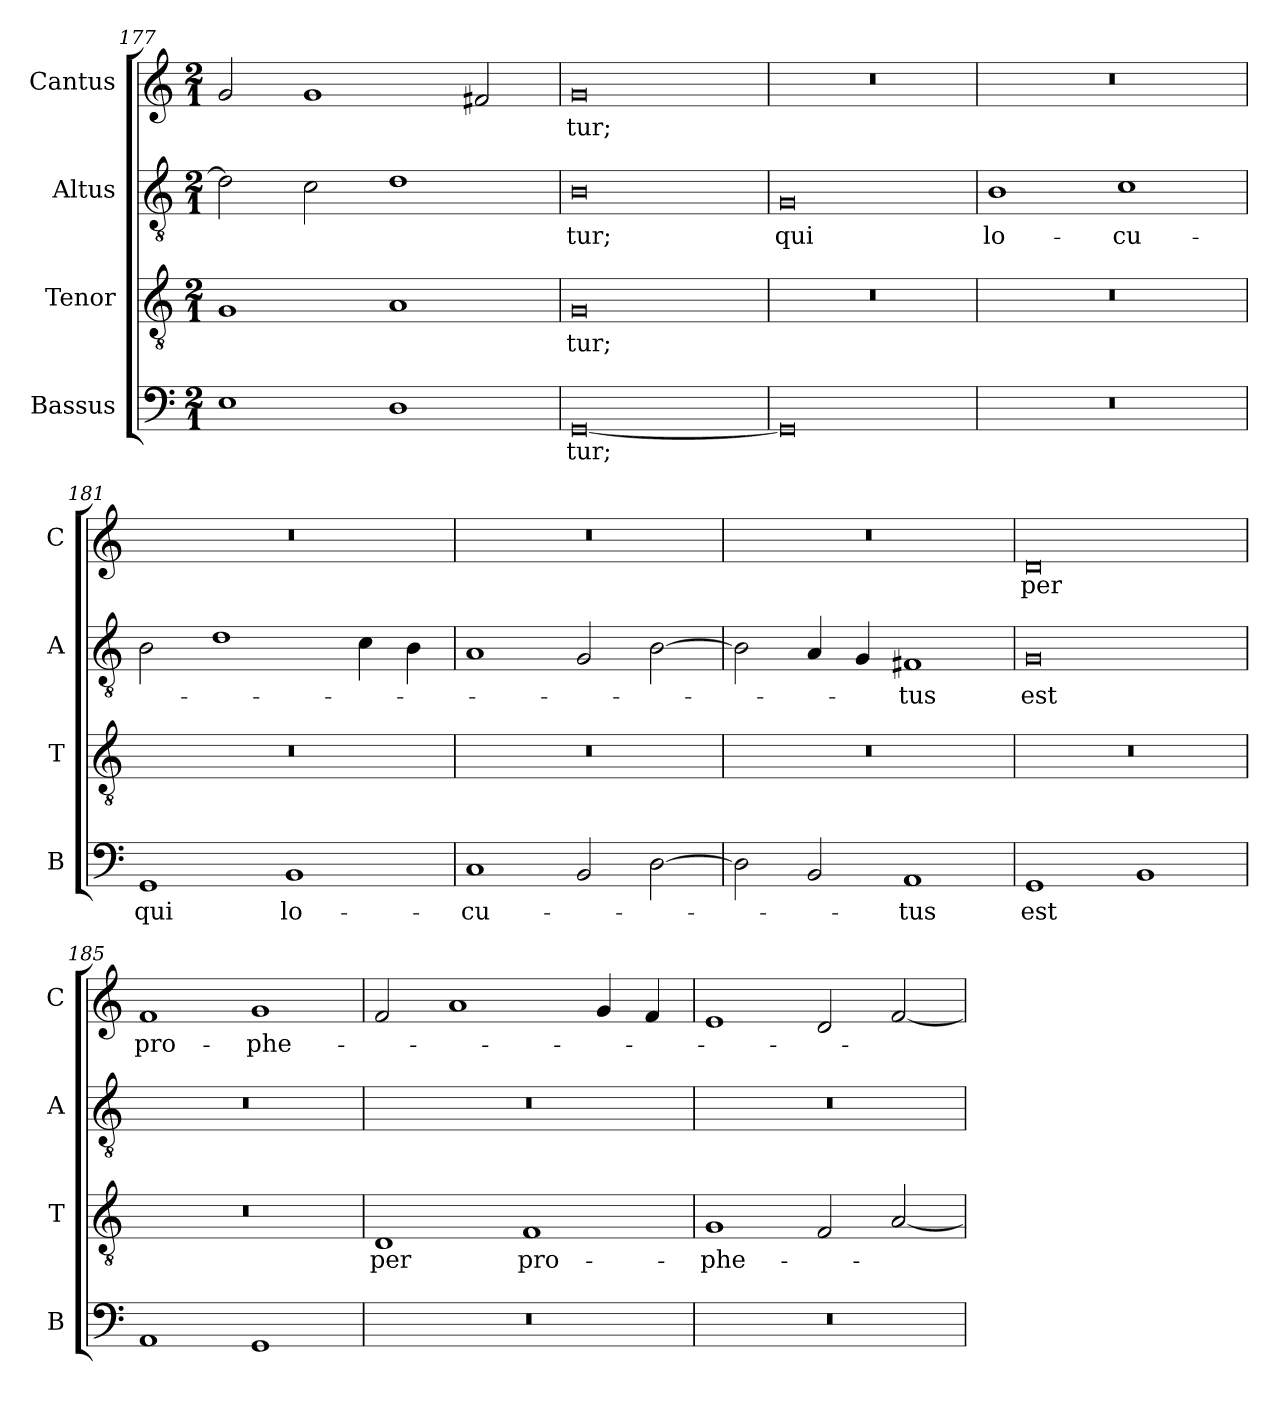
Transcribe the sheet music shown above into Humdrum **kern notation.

**kern	**text	**kern	**text	**kern	**text	**kern	**text
*part4	*part4	*part3	*part3	*part2	*part2	*part1	*part1
*staff4	*staff4	*staff3	*staff3	*staff2	*staff2	*staff1	*staff1
*I"Bassus	*	*I"Tenor	*	*I"Altus	*	*I"Cantus	*
*I'B	*	*I'T	*	*I'A	*	*I'C	*
*clefF4	*	*clefGv2	*	*clefGv2	*	*clefG2	*
*k[]	*	*k[]	*	*k[]	*	*k[]	*
*M2/1	*	*M2/1	*	*M2/1	*	*M2/1	*
=177	=177	=177	=177	=177	=177	=177	=177
1E	.	1G	.	2d]	.	2g	.
.	.	.	.	2c	.	1g	.
1D	.	1A	.	1d	.	.	.
.	.	.	.	.	.	2f#X	.
=178	=178	=178	=178	=178	=178	=178	=178
[0GG	-tur;	0G	-tur;	0B	-tur;	0g	-tur;
=179	=179	=179	=179	=179	=179	=179	=179
0GG]	.	0r	.	0G	qui	0r	.
=180	=180	=180	=180	=180	=180	=180	=180
0r	.	0r	.	1B	lo-	0r	.
.	.	.	.	1c	-cu-	.	.
=181	=181	=181	=181	=181	=181	=181	=181
1GG	qui	0r	.	2B	.	0r	.
.	.	.	.	1d	.	.	.
1BB	lo-	.	.	.	.	.	.
.	.	.	.	4c	.	.	.
.	.	.	.	4B	.	.	.
=182	=182	=182	=182	=182	=182	=182	=182
1C	-cu-	0r	.	1A	.	0r	.
2BB	.	.	.	2G	.	.	.
[2D	.	.	.	[2B	.	.	.
=183	=183	=183	=183	=183	=183	=183	=183
2D]	.	0r	.	2B]	.	0r	.
2BB	.	.	.	4A	.	.	.
.	.	.	.	4G	.	.	.
1AA	-tus	.	.	1F#X	-tus	.	.
=184	=184	=184	=184	=184	=184	=184	=184
1GG	est	0r	.	0G	est	0d	per
1BB	.	.	.	.	.	.	.
=185	=185	=185	=185	=185	=185	=185	=185
1AA	.	0r	.	0r	.	1f	pro-
1GG	.	.	.	.	.	1g	-phe-
=186	=186	=186	=186	=186	=186	=186	=186
0r	.	1D	per	0r	.	2f	.
.	.	.	.	.	.	1a	.
.	.	1F	pro-	.	.	.	.
.	.	.	.	.	.	4g	.
.	.	.	.	.	.	4f	.
=187	=187	=187	=187	=187	=187	=187	=187
0r	.	1G	-phe-	0r	.	1e	.
.	.	2F	.	.	.	2d	.
.	.	[2A	.	.	.	[2f	.
=	=	=	=	=	=	=	=
*-	*-	*-	*-	*-	*-	*-	*-
